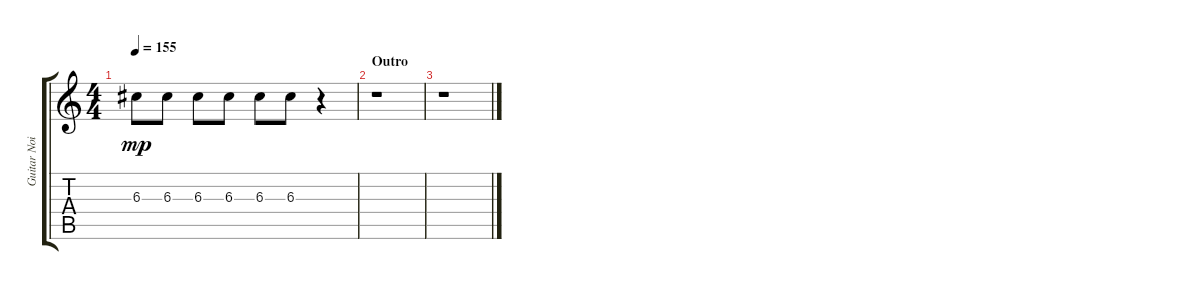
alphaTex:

\track ("Guitar Noises" "Guitar Noi") {instrument distortionguitar}
\staff {score tabs}
\tuning (E4 B3 G3 D3 A2 E2) {hide}
\ts (4 4)
\tempo 155
\clef g2
\ks c
6.3.8{dy mp} 6.3.8 6.3.8 6.3.8 6.3.8 6.3.8 r.4 |
\section ("" "Outro")
r.1 |
r.1
